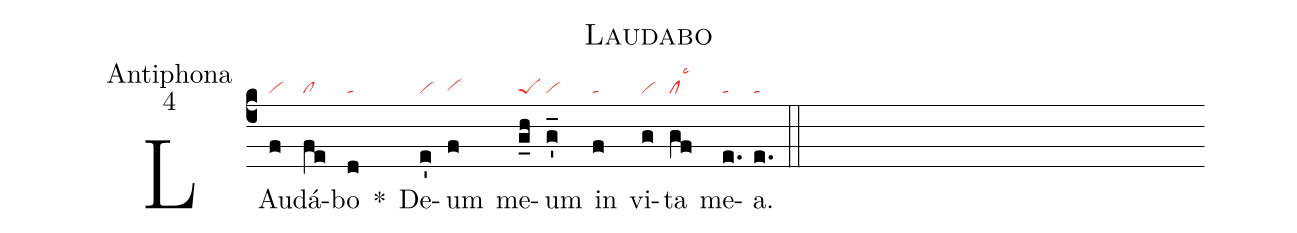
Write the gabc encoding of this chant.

name:Laudabo;
office-part:Antiphona;
mode:4;
nabc-lines:1;
%%
(c4)
LAu(f|vi)dá(fe|cl)bo(d|ta) *()
De(e'|vi)um(f|vihg) me(g_h|peS)um(g'_|vi) in(f|ta) vi(g|vi)ta(gf|cllsc3) me(e.|ta)a.(e.|ta) (::)
